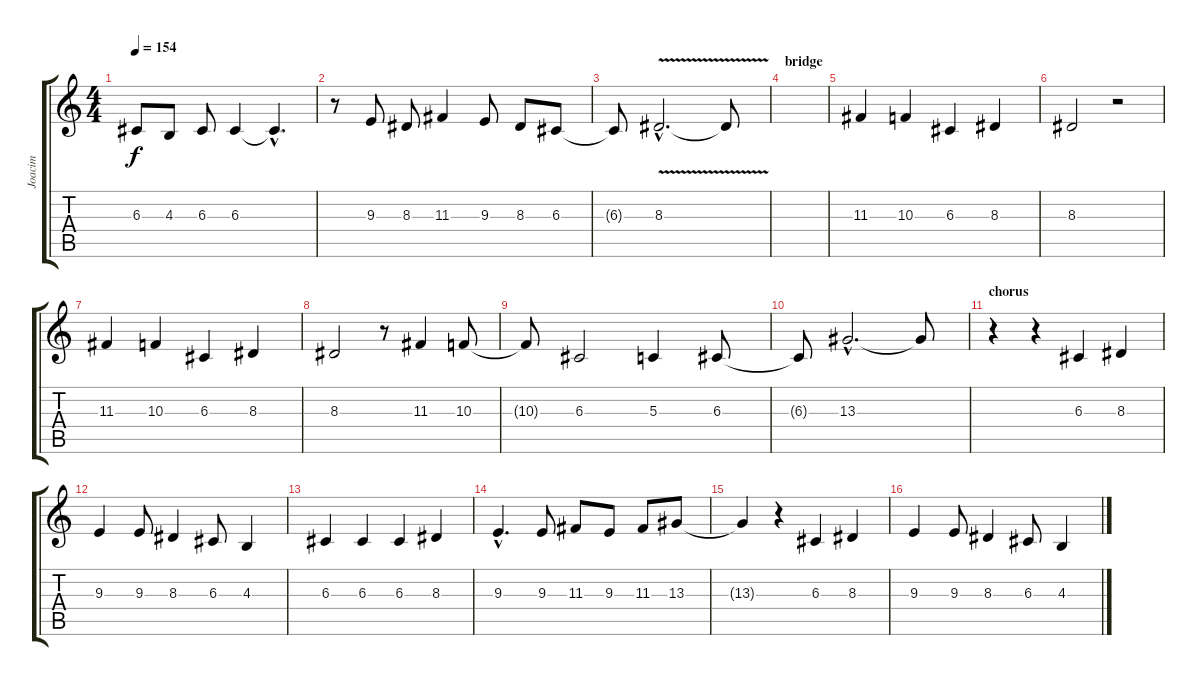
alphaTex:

\track ("Joacim" "Joacim") {instrument frenchhorn}
\staff {score tabs}
\tuning (E4 B3 G3 D3 A2 E2) {hide}
\ts (4 4)
\tempo 154
\clef g2
\ks c
6.3.8{dy f} 4.3.8 6.3.8 6.3.4 6.3{hac t}.4{d} |
r.8 9.3.8 8.3.8 11.3.4 9.3.8 8.3.8 6.3.8 |
6.3{t}.8 8.3{v hac}.2{d} 8.3{t}.8 |
\section ("" "bridge")
|
11.3.4 10.3.4 6.3.4 8.3.4 |
8.3.2 r.2 |
11.3.4 10.3.4 6.3.4 8.3.4 |
8.3.2 r.8 11.3.4 10.3.8 |
10.3{t}.8 6.3.2 5.3.4 6.3.8 |
6.3{t}.8 13.3{hac}.2{d} 13.3{t}.8 |
\section ("" "chorus")
r.4 r.4 6.3.4 8.3.4 |
9.3.4 9.3.8 8.3.4 6.3.8 4.3.4 |
6.3.4 6.3.4 6.3.4 8.3.4 |
9.3{hac}.4{d} 9.3.8 11.3.8 9.3.8 11.3.8 13.3.8 |
13.3{t}.4 r.4 6.3.4 8.3.4 |
9.3.4 9.3.8 8.3.4 6.3.8 4.3.4
